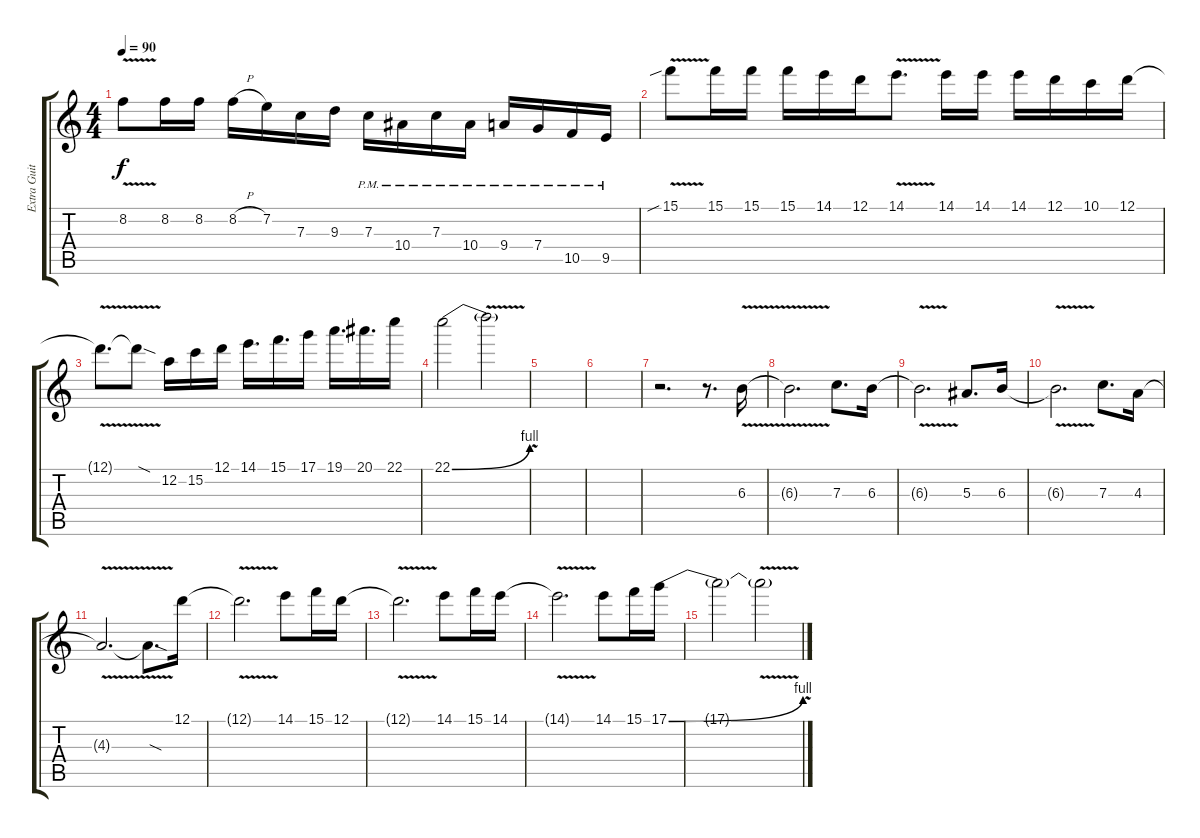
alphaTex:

\track ("Extra Guitar" "Extra Guit") {instrument distortionguitar}
\staff {score tabs}
\tuning (D4 A3 F3 C3 G2 D2) {hide}
\ts (4 4)
\tempo 90
\clef g2
\ks c
8.2{v t}.8{dy f} 8.2.16 8.2.16 8.2{h}.16 7.2.16 7.3.16 9.3.16 7.3{pm}.16 10.4{pm}.16 7.3{pm}.16 10.4{pm}.16 9.4{pm}.16 7.4{pm}.16 10.5{pm}.16 9.5{pm}.16 |
15.1{v sib}.8 15.1.16 15.1.16 15.1.16 14.1.16 12.1.16 14.1{v}.8{d} 14.1.16 14.1.16 14.1.16 12.1.16 10.1.16 12.1.16 |
12.1{v t}.8{d} 12.1{v sod t}.8 12.2.16 15.2.16 12.1.16 14.1.16{d} 15.1.16{d} 17.1.16 19.1.16{d} 20.1.16{d} 22.1.16 |
22.1{be (bend 0 0 60 4)}.2 22.1{v t}.2 |
|
|
r.2{d} r.8{d} 6.3{v}.16 |
6.3{v t}.2{d} 7.3.8{d} 6.3.16 |
6.3{v t}.2{d} 5.3.8{d} 6.3.16 |
6.3{v t}.2{d} 7.3.8{d} 4.3.16 |
4.3{v t}.2{d} 4.3{v sod t}.8{d} 12.1.16 |
12.1{v t}.2{d} 14.1.8 15.1.16 12.1.16 |
12.1{v t}.2{d} 14.1.8 15.1.16 14.1.16 |
14.1{v t}.2{d} 14.1.8 15.1.16 17.1{be (bend 0 0 60 4)}.16 |
17.1{t}.2 17.1{v t}.2
